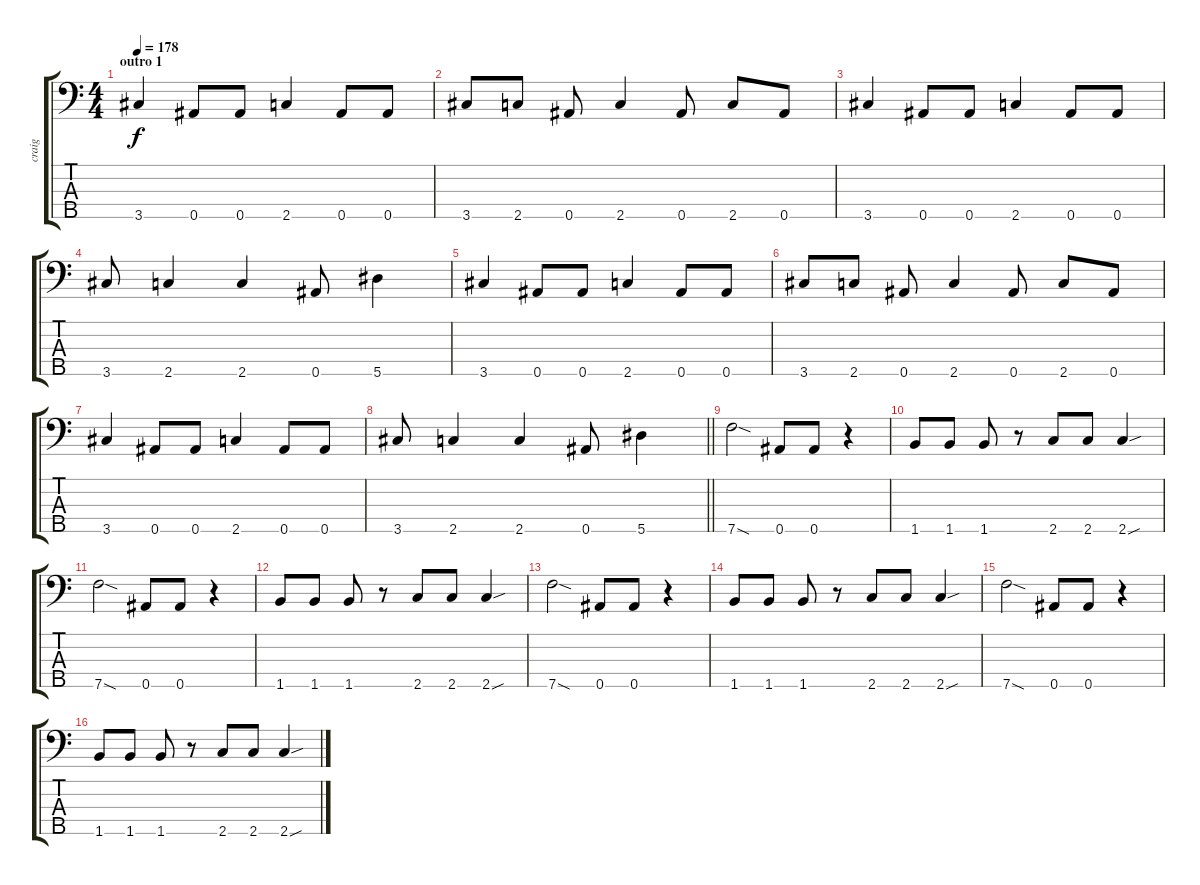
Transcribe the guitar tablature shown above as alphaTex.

\track ("craig" "craig") {solo instrument slapbass1}
\staff {score tabs}
\tuning (G3 Eb3 Bb2 F2 Bb1) {hide}
\ts (4 4)
\section ("" "outro 1")
\tempo 178
\clef f4
\ks c
3.5.4{dy f} 0.5.8 0.5.8 2.5.4 0.5.8 0.5.8 |
3.5.8 2.5.8 0.5.8 2.5.4 0.5.8 2.5.8 0.5.8 |
3.5.4 0.5.8 0.5.8 2.5.4 0.5.8 0.5.8 |
3.5.8 2.5.4 2.5.4 0.5.8 5.5.4 |
3.5.4 0.5.8 0.5.8 2.5.4 0.5.8 0.5.8 |
3.5.8 2.5.8 0.5.8 2.5.4 0.5.8 2.5.8 0.5.8 |
3.5.4 0.5.8 0.5.8 2.5.4 0.5.8 0.5.8 |
\barLineRight lightlight
3.5.8 2.5.4 2.5.4 0.5.8 5.5.4 |
7.5{sod}.2 0.5.8 0.5.8 r.4 |
1.5.8 1.5.8 1.5.8 r.8 2.5.8 2.5.8 2.5{sou}.4 |
7.5{sod}.2 0.5.8 0.5.8 r.4 |
1.5.8 1.5.8 1.5.8 r.8 2.5.8 2.5.8 2.5{sou}.4 |
7.5{sod}.2 0.5.8 0.5.8 r.4 |
1.5.8 1.5.8 1.5.8 r.8 2.5.8 2.5.8 2.5{sou}.4 |
7.5{sod}.2 0.5.8 0.5.8 r.4 |
1.5.8 1.5.8 1.5.8 r.8 2.5.8 2.5.8 2.5{sou}.4
